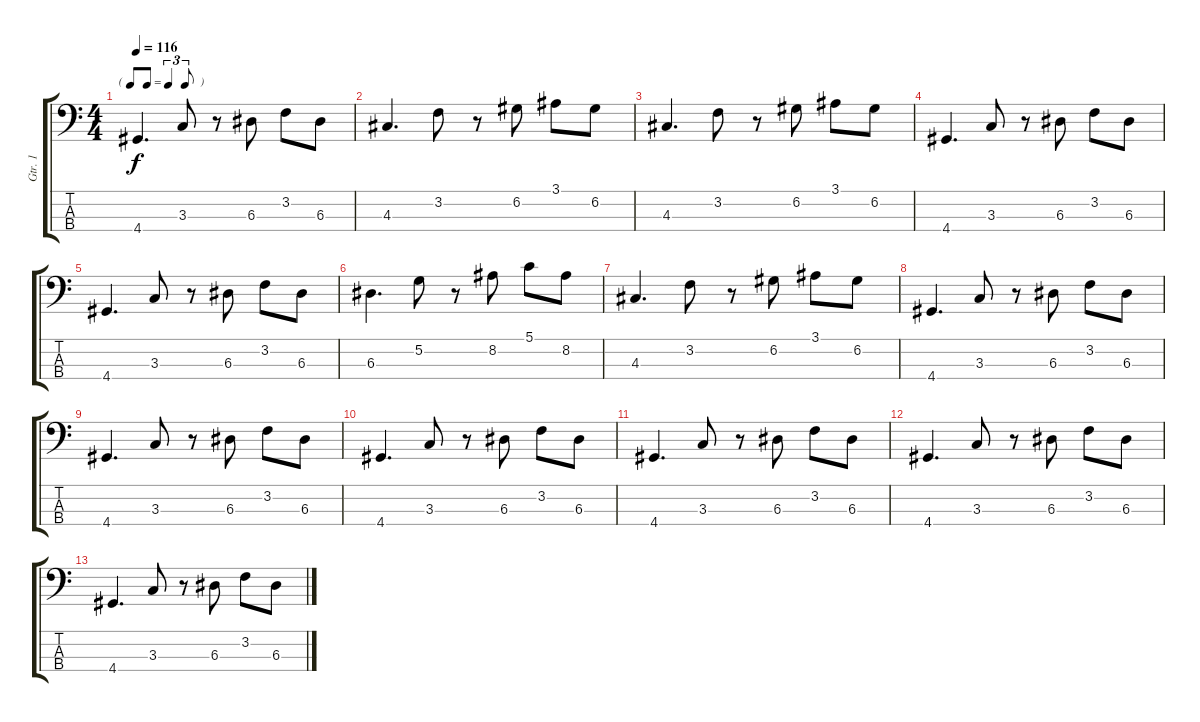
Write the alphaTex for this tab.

\track ("Gtr. 1" "Gtr. 1") {instrument electricbassfinger}
\staff {score tabs}
\tuning (G2 D2 A1 E1) {hide}
\ts (4 4)
\tf triplet8th
\tempo 116
\clef f4
\ks c
4.4.4{d dy f} 3.3.8 r.8 6.3.8 3.2.8 6.3.8 |
4.3.4{d} 3.2.8 r.8 6.2.8 3.1.8 6.2.8 |
4.3.4{d} 3.2.8 r.8 6.2.8 3.1.8 6.2.8 |
4.4.4{d} 3.3.8 r.8 6.3.8 3.2.8 6.3.8 |
4.4.4{d} 3.3.8 r.8 6.3.8 3.2.8 6.3.8 |
6.3.4{d} 5.2.8 r.8 8.2.8 5.1.8 8.2.8 |
4.3.4{d} 3.2.8 r.8 6.2.8 3.1.8 6.2.8 |
4.4.4{d} 3.3.8 r.8 6.3.8 3.2.8 6.3.8 |
4.4.4{d} 3.3.8 r.8 6.3.8 3.2.8 6.3.8 |
4.4.4{d} 3.3.8 r.8 6.3.8 3.2.8 6.3.8 |
4.4.4{d} 3.3.8 r.8 6.3.8 3.2.8 6.3.8 |
4.4.4{d} 3.3.8 r.8 6.3.8 3.2.8 6.3.8 |
4.4.4{d} 3.3.8 r.8 6.3.8 3.2.8 6.3.8
